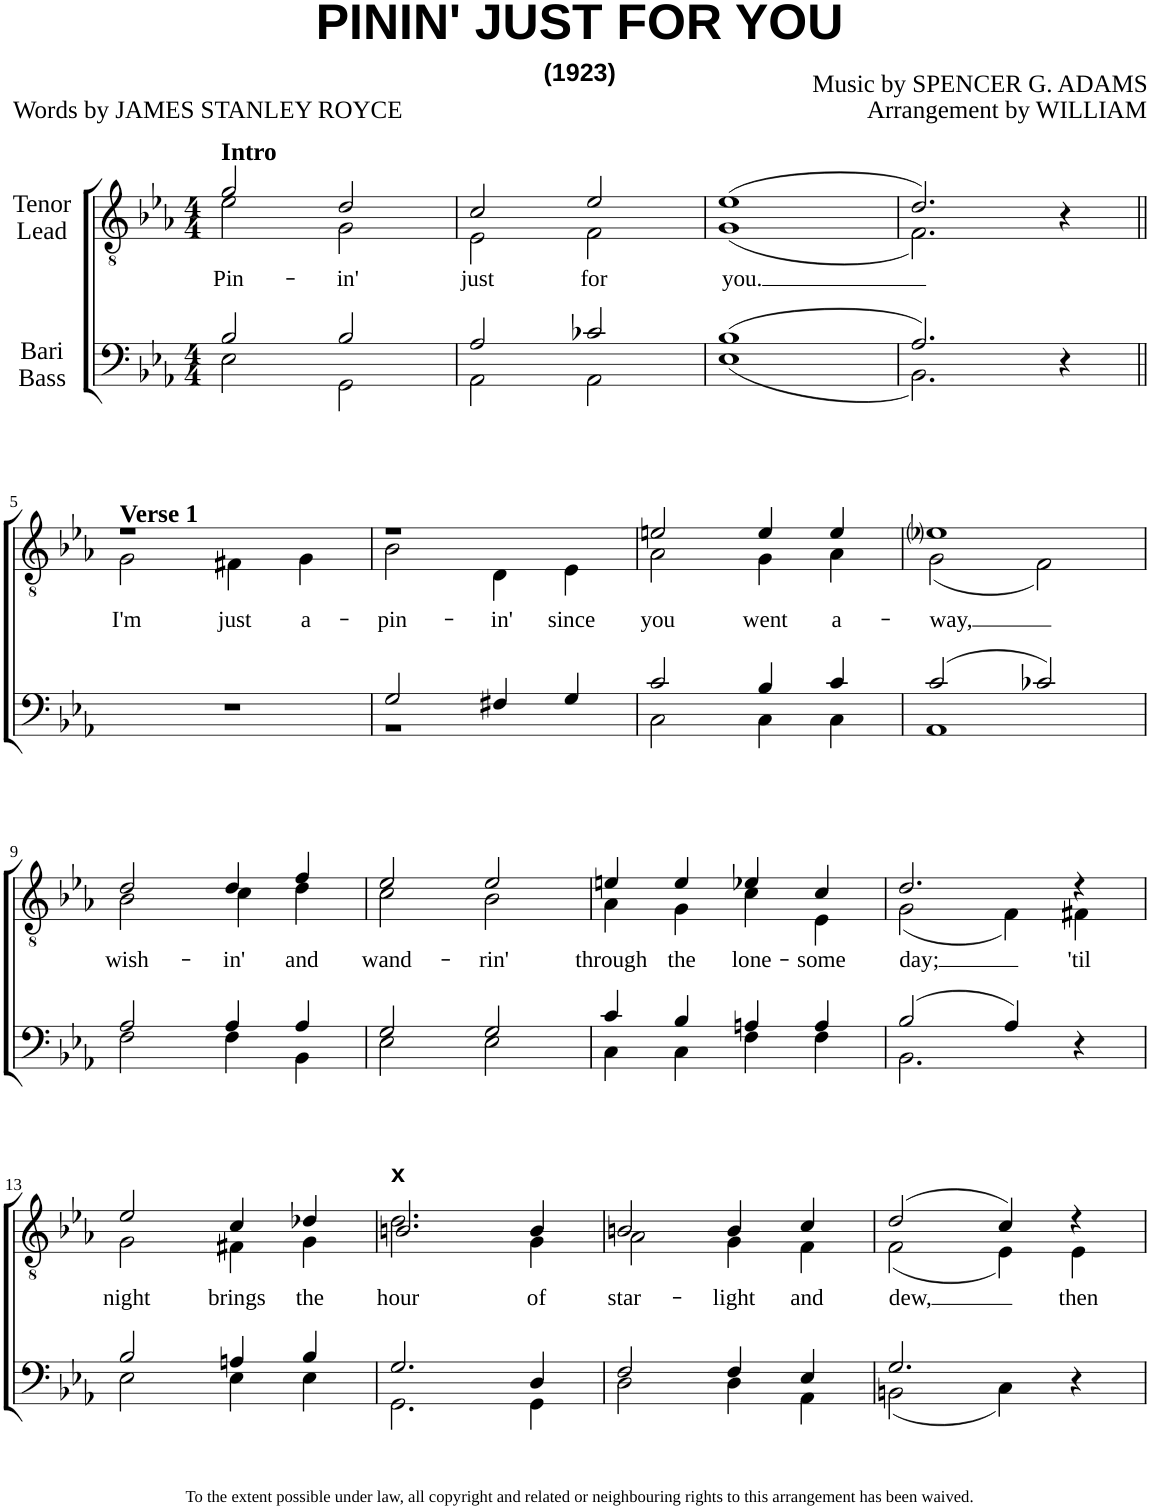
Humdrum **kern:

**kern	**kern	**text
*part2	*part1	*part1
*staff2	*staff1	*staff1
*I"Bari Bass	*I"Tenor Lead	*
*clefF4	*clefGv2	*
*k[b-e-a-]	*k[b-e-a-]	*
*M4/4	*M4/4	*
=1	=1	=1
*^	*^	*
!	!	!LO:TX:a:B:t=Intro	!	!
!	!	!	!	!LO:LY:b
2B-/	2E-\	2g/	2e-\	Pin-
!	!	!	!	!LO:LY:b
2B-/	2GG\	2d/	2G\	-in'
=2	=2	=2	=2	=2
!	!	!	!	!LO:LY:b
2A-/	2AA-\	2c/	2E-\	just
!	!	!	!	!LO:LY:b
2c-X/	2AA-\	2e-/	2F\	for
=3	=3	=3	=3	=3
!	!	!	!	!LO:LY:b
(1B-	(1E-	(1e-	(1G	you.
=4	=4	=4	=4	=4
2.A-/)	2.BB-\)	2.d/)	2.F\)	.
4r	4ryy	4r	4ryy	.
!!LO:LB:g=z	!!
=5||	=5||	=5||	=5||	=5||
!	!	!LO:TX:a:B:t=Verse 1	!	!
!	!	!	!	!LO:LY:b
*v	*v	*	*	*
1r	1r	2G\	I'm
!	!	!	!LO:LY:b
.	.	4F#X\	just
!	!	!	!LO:LY:b
.	.	4G\	a-
=6	=6	=6	=6
*^	*	*	*
!	!	!	!	!LO:LY:b
2G/	1r	1r	2B-\	-pin-
!	!	!	!	!LO:LY:b
4F#X/	.	.	4D\	-in'
!	!	!	!	!LO:LY:b
4G/	.	.	4E-\	since
=7	=7	=7	=7	=7
!	!	!	!	!LO:LY:b
2c/	2C\	2en/	2A-\	you
!	!	!	!	!LO:LY:b
4B-/	4C\	4e/	4G\	went
!	!	!	!	!LO:LY:b
4c/	4C\	4e/	4A-\	a-
=8	=8	=8	=8	=8
!	!	!	!	!LO:LY:b
(2c/	1AA-	1e-i	(2G\	-way,
2c-X/)	.	.	2F\)	.
!!LO:LB:g=z	!!
=9	=9	=9	=9	=9
!	!	!	!	!LO:LY:b
2A-/	2F\	2d/	2B-\	wish-
!	!	!	!	!LO:LY:b
4A-/	4F\	4d/	4c\	-in'
!	!	!	!	!LO:LY:b
4A-/	4BB-\	4f/	4d\	and
=10	=10	=10	=10	=10
!	!	!	!	!LO:LY:b
2G/	2E-\	2e-/	2c\	wand-
!	!	!	!	!LO:LY:b
2G/	2E-\	2e-/	2B-\	-rin'
=11	=11	=11	=11	=11
!	!	!	!	!LO:LY:b
4c/	4C\	4en/	4A-\	through
!	!	!	!	!LO:LY:b
4B-/	4C\	4e/	4G\	the
!	!	!	!	!LO:LY:b
4An/	4F\	4e-X/	4c\	lone-
!	!	!	!	!LO:LY:b
4A/	4F\	4c/	4E-\	-some
=12	=12	=12	=12	=12
!	!	!	!	!LO:LY:b
(2B-/	2.BB-\	2.d/	(2G\	day;
4A-/)	.	.	4F\)	.
!	!	!	!	!LO:LY:b
4r	4ryy	4r	4F#X\	'til
!!LO:LB:g=z	!!
=13	=13	=13	=13	=13
!	!	!	!	!LO:LY:b
2B-/	2E-\	2e-/	2G\	night
!	!	!	!	!LO:LY:b
4An/	4E-\	4c/	4F#X\	brings
!	!	!	!	!LO:LY:b
4B-/	4E-\	4d-X/	4G\	the
=14	=14	=14	=14	=14
!	!	!LO:TX:a:B:t=x	!	!
!	!	!	!	!LO:LY:b
2.G/	2.GG\	2.Bn/	2.d\	hour
!	!	!	!	!LO:LY:b
4D/	4GG\	4B/	4G\	of
=15	=15	=15	=15	=15
!	!	!	!	!LO:LY:b
2F/	2D\	2Bn/	2A-\	star-
!	!	!	!	!LO:LY:b
4F/	4D\	4B/	4G\	-light
!	!	!	!	!LO:LY:b
4E-/	4AA-\	4c/	4F\	and
=16	=16	=16	=16	=16
!	!	!	!	!LO:LY:b
2.G/	(2BBn\	(2d/	(2F\	dew,
.	4C\)	4c/)	4E-\)	.
!	!	!	!	!LO:LY:b
4r	4ryy	4r	4E-\	then
*v	*v	*	*	*
*	*v	*v	*
=	=	=
*-	*-	*-
